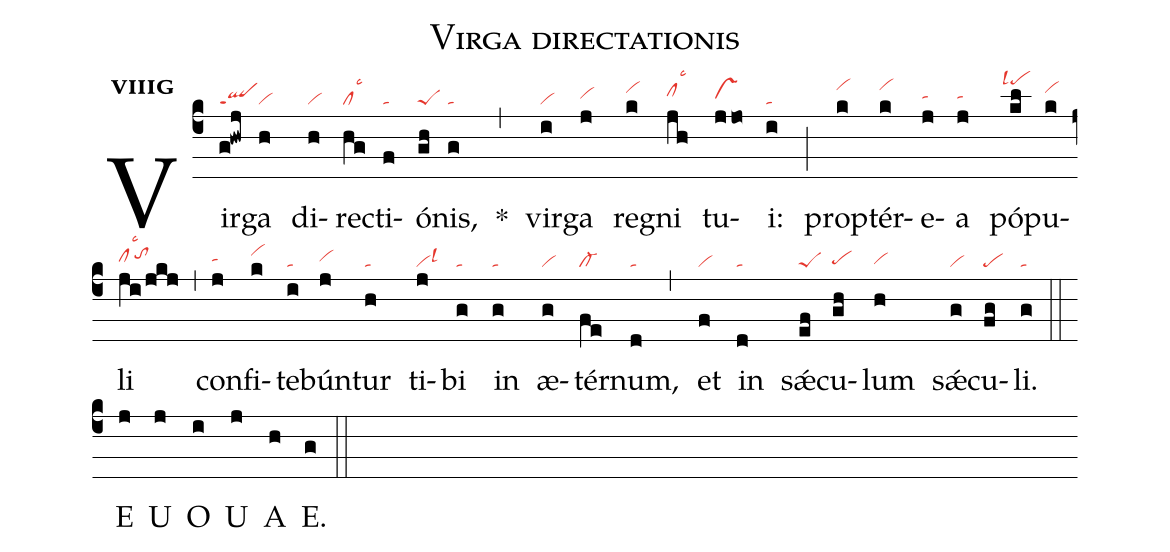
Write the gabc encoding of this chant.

name:Virga directationis;
office-part:an;
mode:8g;
nabc-lines:1;
%%
initial-style: 1;
name: Virga directionis;
mode:8;
office-part: Antiphona;
annotation: Ant.;
annotation:viii g;
nabc-lines:1;
%%
(c4) Vir(g!hwj|qlppt1)ga(h|vi) di(h|vi)rec(hg|cllsc3)ti(f|ta)ó(gh|peS)nis,(g|ta) <sp>*</sp>(,) vir(i|vi)ga(j|vihh) re(k|vihj)gni(jh|clhilsc3) tu(jjo|vshh)i:(i|ta) (;) prop(k|vihk)tér(k|vihk)e(j|tahh)a(j|tahh) pó(kl|``pehmlsl4)pu(k|vihj)li(ji/jkj|clhhlsc3`tohi) (,) con(j|tahh)fi(k|vihj)te(i|ta)bún(j|vihh)tur(h|ta) ti(j|vilsl3)bi(g|ta) in(g|ta) æ(g|vi)tér(fe|cl-)num,(d|ta) (,) et(f|vi) in(d|ta) sǽ(ef|peS)cu(gh|pehg)lum(h|vihg) sǽ(g|vi)cu(fg|pe)li.(g|ta) (::)
<eu>E(j) U(j) O(i) U(j) A(h) E.(g) </eu>(::)
